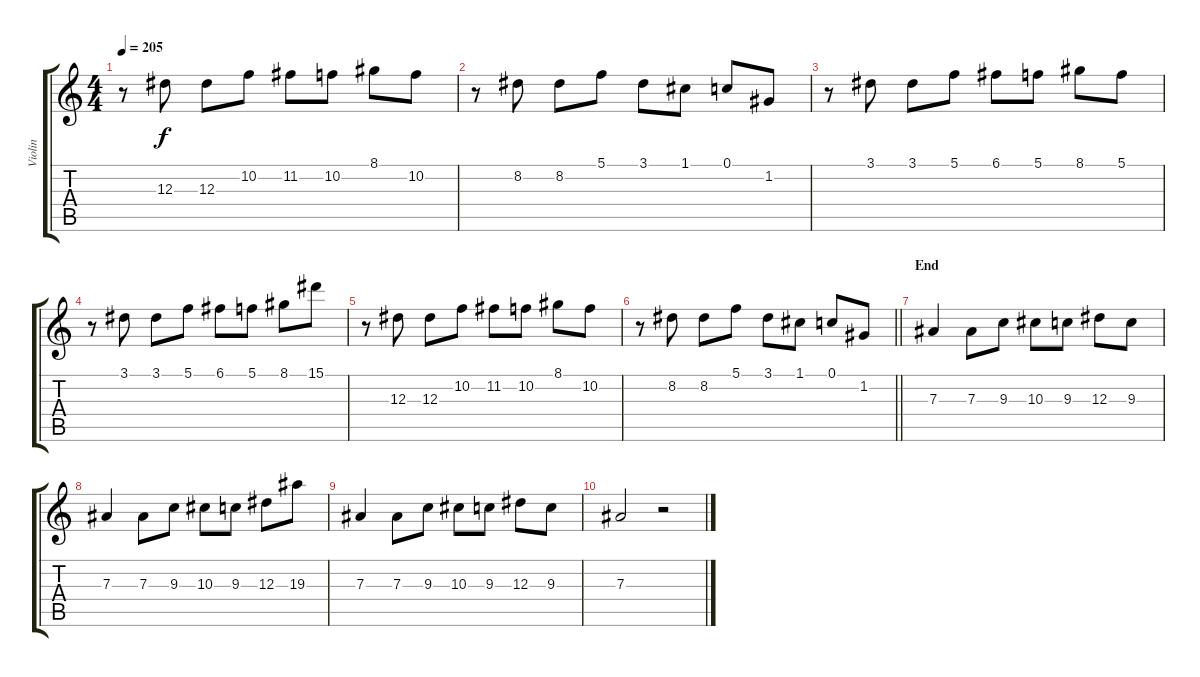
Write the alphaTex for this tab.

\track ("Violin" "Violin") {instrument violin}
\staff {score tabs}
\tuning (C5 G4 Eb4 Bb3 F3 C3) {hide}
\ts (4 4)
\tempo 205
\clef g2
\ks c
r.8{dy f} 12.3.8 12.3.8 10.2.8 11.2.8 10.2.8 8.1.8 10.2.8 |
r.8 8.2.8 8.2.8 5.1.8 3.1.8 1.1.8 0.1.8 1.2.8 |
r.8 3.1.8 3.1.8 5.1.8 6.1.8 5.1.8 8.1.8 5.1.8 |
r.8 3.1.8 3.1.8 5.1.8 6.1.8 5.1.8 8.1.8 15.1.8 |
r.8 12.3.8 12.3.8 10.2.8 11.2.8 10.2.8 8.1.8 10.2.8 |
\barLineRight lightlight
r.8 8.2.8 8.2.8 5.1.8 3.1.8 1.1.8 0.1.8 1.2.8 |
\section ("" "End")
7.3.4 7.3.8 9.3.8 10.3.8 9.3.8 12.3.8 9.3.8 |
7.3.4 7.3.8 9.3.8 10.3.8 9.3.8 12.3.8 19.3.8 |
7.3.4 7.3.8 9.3.8 10.3.8 9.3.8 12.3.8 9.3.8 |
7.3.2 r.2
